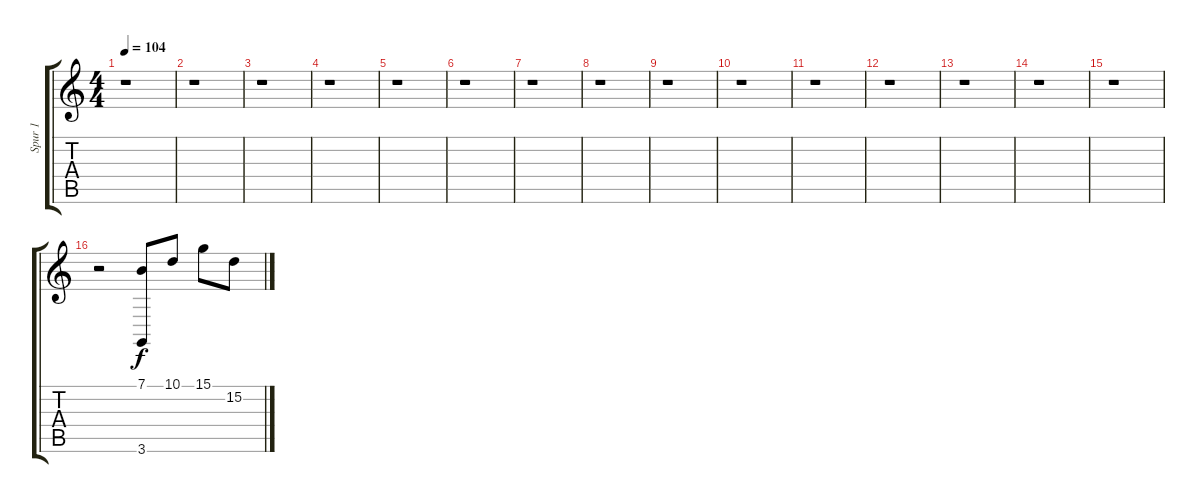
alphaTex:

\track ("Spur 1" "Spur 1") {instrument tubularbells}
\staff {score tabs}
\tuning (E4 B3 G3 D3 A2 E2) {hide}
\ts (4 4)
\tempo 104
\clef g2
\ks c
r.1{dy f} |
r.1 |
r.1 |
r.1 |
r.1 |
r.1 |
r.1 |
r.1 |
r.1 |
r.1 |
r.1 |
r.1 |
r.1 |
r.1 |
r.1 |
r.2 (7.1 3.6).8{volume 14} 10.1.8 15.1.8 15.2.8
